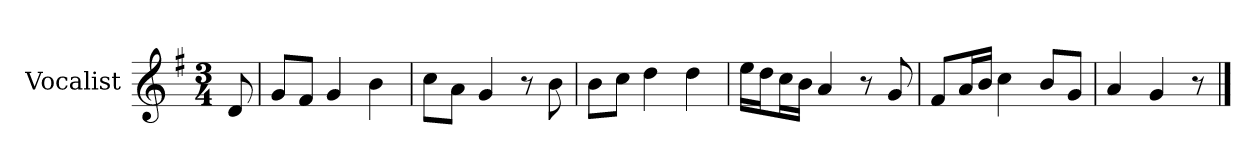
**kern
*part1
*staff1
*I"Vocalist
*k[f#]
*G:
*M3/4
=
8d
=1
8gL
8f#J
4g
4b
=2
8ccL
8aJ
4g
8r
8b
=3
8bL
8ccJ
4dd
4dd
=4
16eeLL
16ddJ
16ccL
16bJJ
4a
8r
8g
=5
8f#L
16aL
16bJJ
4cc
8bL
8gJ
=6
4a
4g
8r
==
*-
